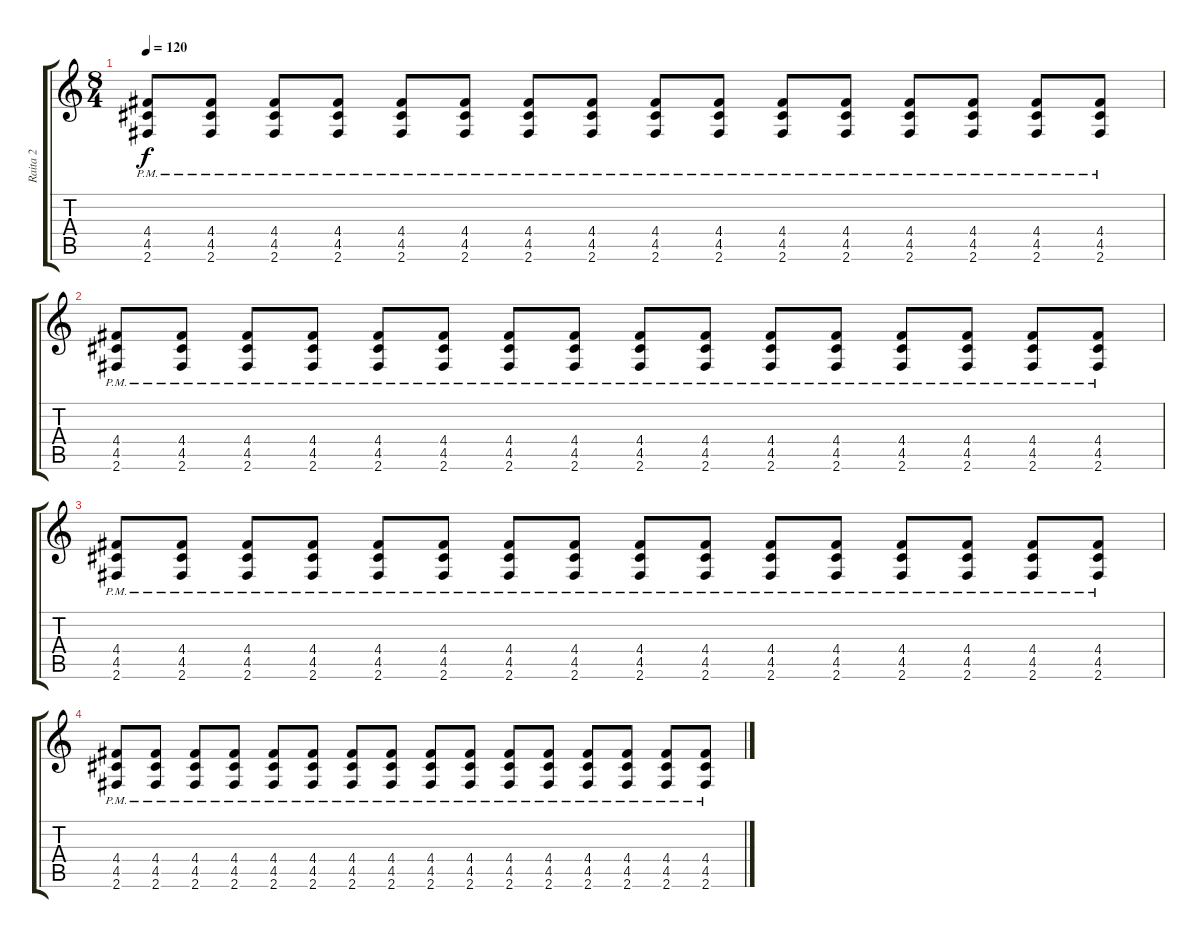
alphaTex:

\track ("Raita 2" "Raita 2") {instrument overdrivenguitar}
\staff {score tabs}
\tuning (E4 B3 G3 D3 A2 E2) {hide}
\ts (8 4)
\tempo 120
\clef g2
\ks c
(4.4 4.5 2.6{pm}).8{dy f volume 8} (4.4 4.5 2.6{pm}).8 (4.4 4.5 2.6{pm}).8 (4.4 4.5 2.6{pm}).8 (4.4 4.5 2.6{pm}).8 (4.4 4.5 2.6{pm}).8 (4.4 4.5 2.6{pm}).8 (4.4 4.5 2.6{pm}).8 (4.4 4.5 2.6{pm}).8 (4.4 4.5 2.6{pm}).8 (4.4 4.5 2.6{pm}).8 (4.4 4.5 2.6{pm}).8 (4.4 4.5 2.6{pm}).8 (4.4 4.5 2.6{pm}).8 (4.4 4.5 2.6{pm}).8 (4.4 4.5 2.6{pm}).8 |
(4.4 4.5 2.6{pm}).8{volume 8} (4.4 4.5 2.6{pm}).8 (4.4 4.5 2.6{pm}).8 (4.4 4.5 2.6{pm}).8 (4.4 4.5 2.6{pm}).8 (4.4 4.5 2.6{pm}).8 (4.4 4.5 2.6{pm}).8 (4.4 4.5 2.6{pm}).8 (4.4 4.5 2.6{pm}).8 (4.4 4.5 2.6{pm}).8 (4.4 4.5 2.6{pm}).8 (4.4 4.5 2.6{pm}).8 (4.4 4.5 2.6{pm}).8 (4.4 4.5 2.6{pm}).8 (4.4 4.5 2.6{pm}).8 (4.4 4.5 2.6{pm}).8 |
(4.4 4.5 2.6{pm}).8{volume 8} (4.4 4.5 2.6{pm}).8 (4.4 4.5 2.6{pm}).8 (4.4 4.5 2.6{pm}).8 (4.4 4.5 2.6{pm}).8 (4.4 4.5 2.6{pm}).8 (4.4 4.5 2.6{pm}).8 (4.4 4.5 2.6{pm}).8 (4.4 4.5 2.6{pm}).8 (4.4 4.5 2.6{pm}).8 (4.4 4.5 2.6{pm}).8 (4.4 4.5 2.6{pm}).8 (4.4 4.5 2.6{pm}).8 (4.4 4.5 2.6{pm}).8 (4.4 4.5 2.6{pm}).8 (4.4 4.5 2.6{pm}).8 |
(4.4 4.5 2.6{pm}).8{volume 8} (4.4 4.5 2.6{pm}).8 (4.4 4.5 2.6{pm}).8 (4.4 4.5 2.6{pm}).8 (4.4 4.5 2.6{pm}).8 (4.4 4.5 2.6{pm}).8 (4.4 4.5 2.6{pm}).8 (4.4 4.5 2.6{pm}).8 (4.4 4.5 2.6{pm}).8 (4.4 4.5 2.6{pm}).8 (4.4 4.5 2.6{pm}).8 (4.4 4.5 2.6{pm}).8 (4.4 4.5 2.6{pm}).8 (4.4 4.5 2.6{pm}).8 (4.4 4.5 2.6{pm}).8 (4.4 4.5 2.6{pm}).8
